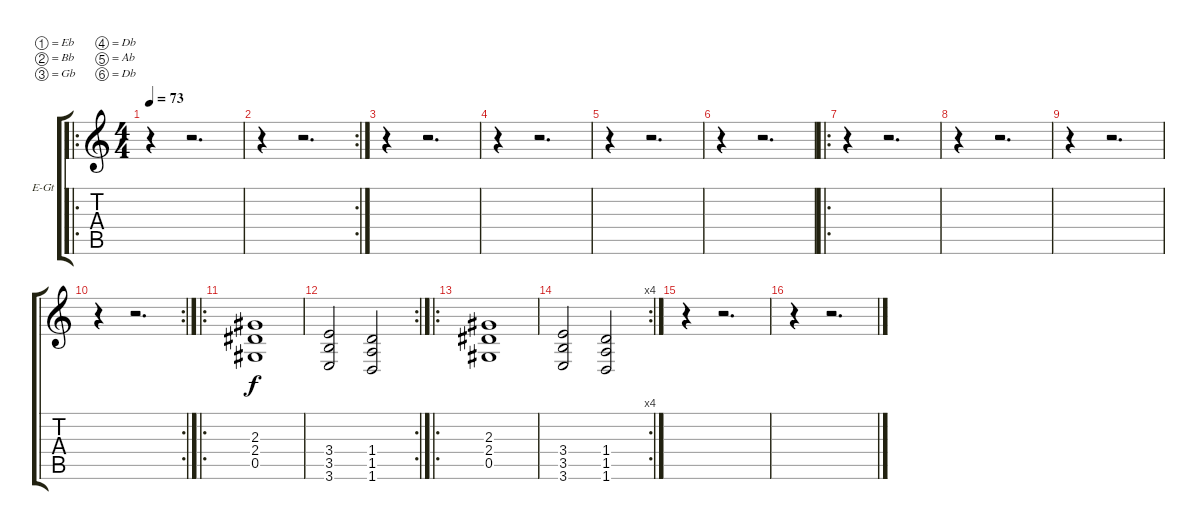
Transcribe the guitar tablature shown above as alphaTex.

\bracketExtendMode groupsimilarinstruments
\firstSystemTrackNameOrientation horizontal
\otherSystemsTrackNameOrientation horizontal
\track ("Ty2" "E-Gt") {instrument overdrivenguitar}
\staff {score tabs}
\tuning (Eb4 Bb3 Gb3 Db3 Ab2 Db2)
\ro
\ts (4 4)
\tempo 73
\clef g2
\ks c
r.4{dy f} r.2{d} |
\rc 2
r.4 r.2{d} |
r.4 r.2{d} |
r.4 r.2{d} |
r.4 r.2{d} |
r.4 r.2{d} |
\ro
r.4 r.2{d} |
r.4 r.2{d} |
r.4 r.2{d} |
\rc 2
r.4 r.2{d} |
\ro
(2.3 2.4 0.5).1 |
\rc 2
(3.4 3.5 3.6).2 (1.4 1.5 1.6).2 |
\ro
(2.3 2.4 0.5).1 |
\rc 4
(3.4 3.5 3.6).2 (1.4 1.5 1.6).2 |
r.4 r.2{d} |
r.4 r.2{d}
